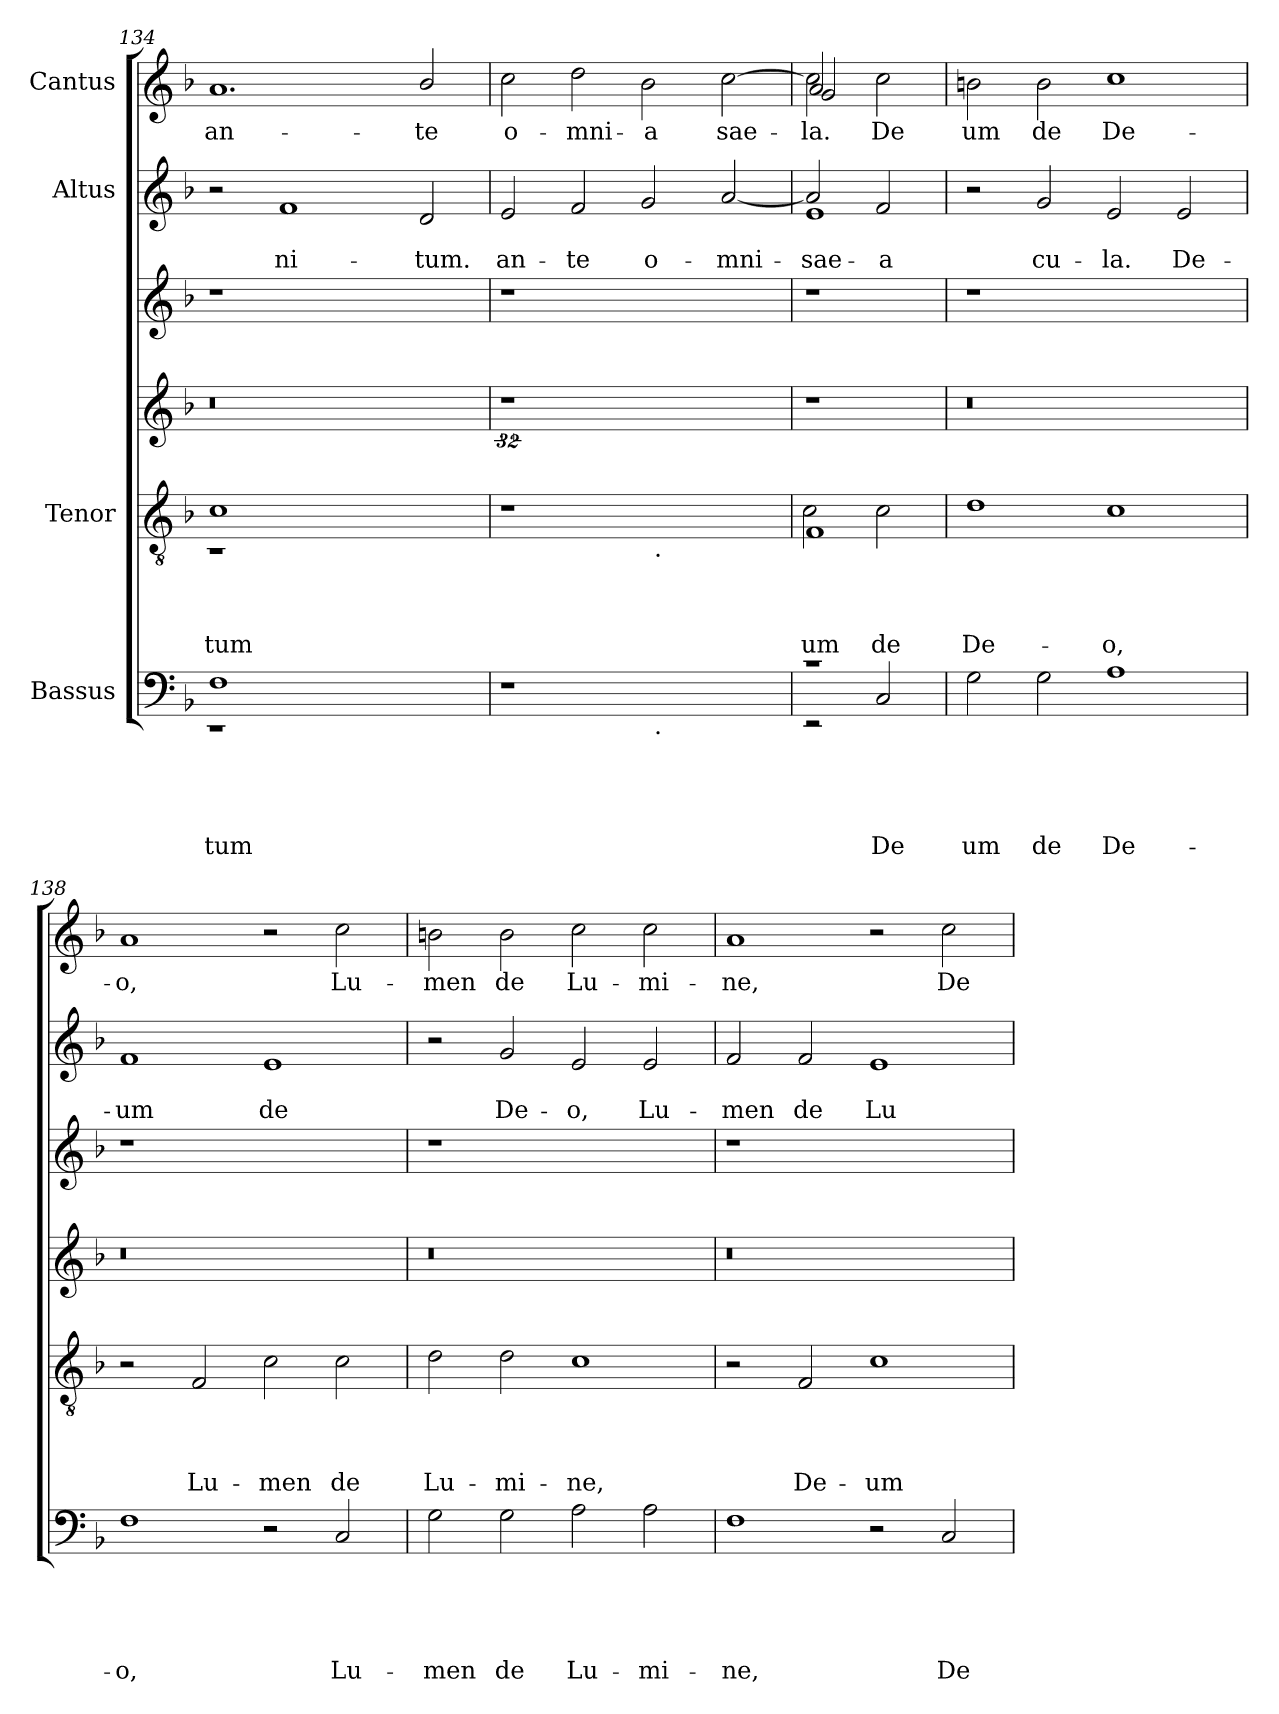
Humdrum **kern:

**kern	**text	**text	**text	**text	**text	**kern	**text	**text	**text	**text	**kern	**kern	**kern	**text	**text	**kern	**text
*part5	*part5	*part5	*part5	*part5	*part5	*part4	*part4	*part4	*part4	*part4	*part3	*part3	*part2	*part2	*part2	*part1	*part1
*staff6	*staff6	*staff6	*staff6	*staff6	*staff6	*staff5	*staff5	*staff5	*staff5	*staff5	*staff4	*staff3	*staff2	*staff2	*staff2	*staff1	*staff1
*I"Bassus	*	*	*	*	*	*I"Tenor	*	*	*	*	*	*	*I"Altus	*	*	*I"Cantus	*
*clefF4	*	*	*	*	*	*clefGv2	*	*	*	*	*clefG2	*clefG2	*clefG2	*	*	*clefG2	*
*k[b-]	*	*	*	*	*	*k[b-]	*	*	*	*	*k[b-]	*k[b-]	*k[b-]	*	*	*k[b-]	*
*F:	*	*	*	*	*	*F:	*	*	*	*	*F:	*F:	*F:	*	*	*F:	*
=134	=134	=134	=134	=134	=134	=134	=134	=134	=134	=134	=134	=134	=134	=134	=134	=134	=134
*^	*	*	*	*	*	*^	*	*	*	*	*	*	*	*	*	*	*
!	!LO:N:vis=1	!	!	!	!	!LO:LY:b	!	!LO:N:vis=1	!	!	!	!LO:LY:b	!	!	!	!	!	!	!LO:LY:b
1F	0rEE	.	.	.	.	-tum	1c	0rC	.	.	.	-tum	0r	1r	2r	.	.	1.a	an-
!	!	!	!	!	!	!	!	!	!	!	!	!	!	!	!	!	!LO:LY:b	!	!
.	.	.	.	.	.	.	.	.	.	.	.	.	.	.	1f	.	-ni-	.	.
1ryy	.	.	.	.	.	.	1ryy	.	.	.	.	.	.	1ryy	.	.	.	.	.
!	!	!	!	!	!	!	!	!	!	!	!	!	!	!	!	!	!LO:LY:b	!	!LO:LY:b
.	.	.	.	.	.	.	.	.	.	.	.	.	.	.	2d/	.	-tum.	2b-/	-te
*v	*v	*	*	*	*	*	*	*	*	*	*	*	*	*	*	*	*	*	*
*	*	*	*	*	*	*v	*v	*	*	*	*	*	*	*	*	*	*	*
!!LO:LB:g=z
=135!	=135!	=135!	=135!	=135!	=135!	=135!	=135!	=135!	=135!	=135!	=135!	=135!	=135!	=135!	=135!	=135!	=135!
!	!	!	!	!	!	!	!	!	!	!	!	!	!	!	!LO:LY:b	!	!LO:LY:b
1r	.	.	.	.	.	1r	.	.	.	.	32%33r	1r	2e/	.	an-	2cc\	o-
!	!	!	!	!	!	!	!	!	!	!	!	!	!	!	!LO:LY:b	!	!LO:LY:b
.	.	.	.	.	.	.	.	.	.	.	.	.	2f/	.	-te	2dd\	-mni-
!	!	!	!	!	!	!	!	!	!	!	!	!	!	!	!LO:LY:b	!	!LO:LY:b
32ryy	.	.	.	.	.	32ryy	.	.	.	.	.	1ryy	2g/	.	o-	2b-\	-a
!	!	!	!	!	!	!LO:TX:b:t=.	!	!	!	!	!	!	!	!	!	!	!
!LO:TX:b:t=.	!	!	!	!	!	!	!	!	!	!	!	!	!	!	!	!	!
32%31ryy	.	.	.	.	.	32%31ryy	.	.	.	.	32%31ryy	.	.	.	.	.	.
!	!	!	!	!	!	!	!	!	!	!	!	!	!	!	!LO:LY:b	!	!LO:LY:b
.	.	.	.	.	.	.	.	.	.	.	.	.	[<2a/	.	-mni-	[>2cc\	sae-
=136!	=136!	=136!	=136!	=136!	=136!	=136!	=136!	=136!	=136!	=136!	=136!	=136!	=136!	=136!	=136!	=136!	=136!
*^	*	*	*	*	*	*	*	*	*	*	*	*	*	*	*	*	*
!	!	!	!	!	!	!	!	!	!	!	!LO:LY:b	!	!	!	!	!	!	!
*	*	*	*	*	*	*	*^	*	*	*	*	*	*	*	*	*	*	*
!	!	!	!	!	!	!	!	!	!	!	!	!LO:LY:b	!	!	!	!	!LO:LY:b	!	!LO:LY:b
*	*	*	*	*	*	*	*	*	*	*	*	*	*	*	*^	*	*	*^	*
*	*	*	*	*	*	*	*	*	*	*	*	*	*	*	*	*	*	*	*	*^	*
!	!	!	!	!	!	!	!	!	!	!	!	!	!	!	!	!	!	!	!	!	!	!LO:LY:b
1rc	2rEE	.	.	.	.	.	1F	2c\	.	.	.	-um	1r	1r	2a/]	1e	.	sae-	2cc\]	2a/	2g/	-la.
!	!	!	!	!	!	!LO:LY:b	!	!	!	!	!	!LO:LY:b	!	!	!	!	!	!LO:LY:b	!	!	!	!LO:LY:b
.	2C/	.	.	.	.	De-	.	2c\	.	.	.	de	.	.	2f/	.	.	-a	2ryy	2ryy	2cc\	De-
*	*	*	*	*	*	*	*	*	*	*	*	*	*	*	*v	*v	*	*	*	*	*	*
=137!	=137!	=137!	=137!	=137!	=137!	=137!	=137!	=137!	=137!	=137!	=137!	=137!	=137!	=137!	=137!	=137!	=137!	=137!	=137!	=137!	=137!
!	!	!	!	!	!	!LO:LY:b	!	!	!	!	!	!LO:LY:b	!	!	!	!	!	!	!	!	!LO:LY:b
*v	*v	*	*	*	*	*	*	*	*	*	*	*	*	*	*	*	*	*v	*v	*v	*
*	*	*	*	*	*	*v	*v	*	*	*	*	*	*	*	*	*	*	*
2G\	.	.	.	.	-um	1d	.	.	.	De-	0r	1r	2r	.	.	2bn\	-um
!	!	!	!	!	!LO:LY:b	!	!	!	!	!	!	!	!	!	!LO:LY:b	!	!LO:LY:b
2G\	.	.	.	.	de	.	.	.	.	.	.	.	2g/	.	-cu-	2b\	de
!	!	!	!	!	!LO:LY:b	!	!	!	!	!LO:LY:b:rj	!	!	!	!	!LO:LY:b:rj	!	!LO:LY:b
1A	.	.	.	.	De-	1c	.	.	.	-o,	.	1ryy	2e/	.	-la.	1cc	De-
!	!	!	!	!	!	!	!	!	!	!	!	!	!	!	!LO:LY:b	!	!
.	.	.	.	.	.	.	.	.	.	.	.	.	2e/	.	De-	.	.
=138!	=138!	=138!	=138!	=138!	=138!	=138!	=138!	=138!	=138!	=138!	=138!	=138!	=138!	=138!	=138!	=138!	=138!
!	!	!	!	!	!LO:LY:b	!	!	!	!	!	!	!	!	!	!LO:LY:b	!	!LO:LY:b
1F	.	.	.	.	-o,	2r	.	.	.	.	0r	1r	1f	.	-um	1a	-o,
!	!	!	!	!	!	!	!	!	!	!LO:LY:b	!	!	!	!	!	!	!
.	.	.	.	.	.	2F/	.	.	.	Lu-	.	.	.	.	.	.	.
!	!	!	!	!	!	!	!	!	!	!LO:LY:b	!	!	!	!	!LO:LY:b	!	!
2r	.	.	.	.	.	2c\	.	.	.	-men	.	1ryy	1e	.	de	2r	.
!	!	!	!	!	!LO:LY:b	!	!	!	!	!LO:LY:b	!	!	!	!	!	!	!LO:LY:b
2C/	.	.	.	.	Lu-	2c\	.	.	.	de	.	.	.	.	.	2cc\	Lu-
=139!	=139!	=139!	=139!	=139!	=139!	=139!	=139!	=139!	=139!	=139!	=139!	=139!	=139!	=139!	=139!	=139!	=139!
!	!	!	!	!	!LO:LY:b	!	!	!	!	!LO:LY:b	!	!	!	!	!	!	!LO:LY:b
2G\	.	.	.	.	-men	2d\	.	.	.	Lu-	0r	1r	2r	.	.	2bn\	-men
!	!	!	!	!	!LO:LY:b	!	!	!	!	!LO:LY:b	!	!	!	!	!LO:LY:b	!	!LO:LY:b
2G\	.	.	.	.	de	2d\	.	.	.	-mi-	.	.	2g/	.	De-	2b\	de
!	!	!	!	!	!LO:LY:b	!	!	!	!	!LO:LY:b	!	!	!	!	!LO:LY:b	!	!LO:LY:b
2A\	.	.	.	.	Lu-	1c	.	.	.	-ne,	.	1ryy	2e/	.	-o,	2cc\	Lu-
!	!	!	!	!	!LO:LY:b	!	!	!	!	!	!	!	!	!	!LO:LY:b	!	!LO:LY:b
2A\	.	.	.	.	-mi-	.	.	.	.	.	.	.	2e/	.	Lu-	2cc\	-mi-
=140!	=140!	=140!	=140!	=140!	=140!	=140!	=140!	=140!	=140!	=140!	=140!	=140!	=140!	=140!	=140!	=140!	=140!
!	!	!	!	!	!LO:LY:b	!	!	!	!	!	!	!	!	!	!LO:LY:b	!	!LO:LY:b
1F	.	.	.	.	-ne,	2r	.	.	.	.	0r	1r	2f/	.	-men	1a	-ne,
!	!	!	!	!	!	!	!	!	!	!LO:LY:b	!	!	!	!	!LO:LY:b	!	!
.	.	.	.	.	.	2F/	.	.	.	De-	.	.	2f/	.	de	.	.
!	!	!	!	!	!	!	!	!	!	!LO:LY:b	!	!	!	!	!LO:LY:b	!	!
2r	.	.	.	.	.	1c	.	.	.	-um	.	1ryy	1e	.	Lu-	2r	.
!	!	!	!	!	!LO:LY:b	!	!	!	!	!	!	!	!	!	!	!	!LO:LY:b
2C/	.	.	.	.	De-	.	.	.	.	.	.	.	.	.	.	2cc\	De-
=!	=!	=!	=!	=!	=!	=!	=!	=!	=!	=!	=!	=!	=!	=!	=!	=!	=!
*-	*-	*-	*-	*-	*-	*-	*-	*-	*-	*-	*-	*-	*-	*-	*-	*-	*-
